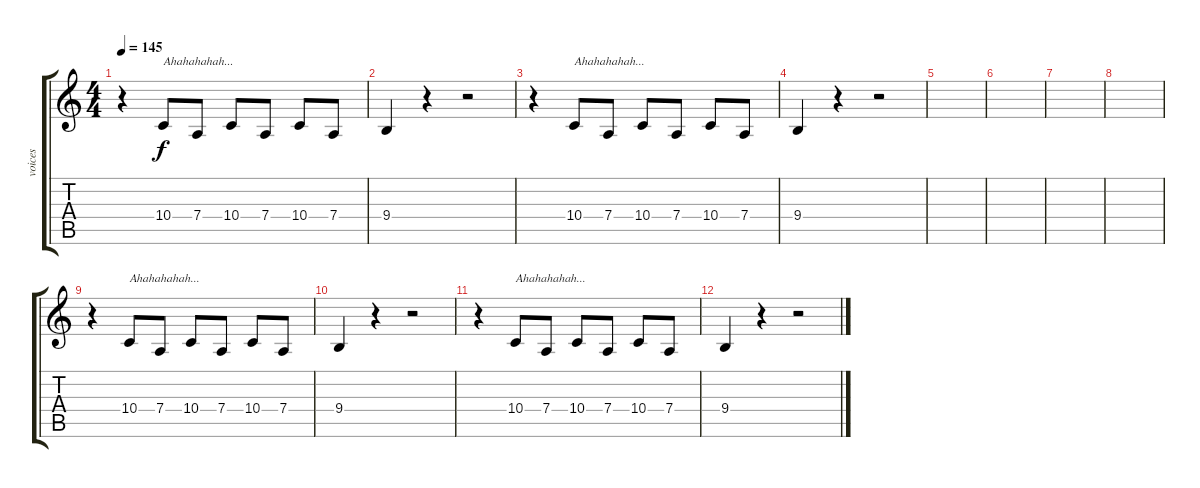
\track ("voices" "voices") {instrument choiraahs}
\staff {score tabs}
\tuning (E4 B3 G3 D3 A2 E2) {hide}
\ts (4 4)
\tempo 145
\clef g2
\ks c
r.4{dy f} 10.4.8{txt "Ahahahahah..."} 7.4.8 10.4.8 7.4.8 10.4.8 7.4.8 |
9.4.4 r.4 r.2 |
r.4 10.4.8{txt "Ahahahahah..."} 7.4.8 10.4.8 7.4.8 10.4.8 7.4.8 |
9.4.4 r.4 r.2 |
|
|
|
|
r.4 10.4.8{txt "Ahahahahah..."} 7.4.8 10.4.8 7.4.8 10.4.8 7.4.8 |
9.4.4 r.4 r.2 |
r.4 10.4.8{txt "Ahahahahah..."} 7.4.8 10.4.8 7.4.8 10.4.8 7.4.8 |
9.4.4 r.4 r.2
